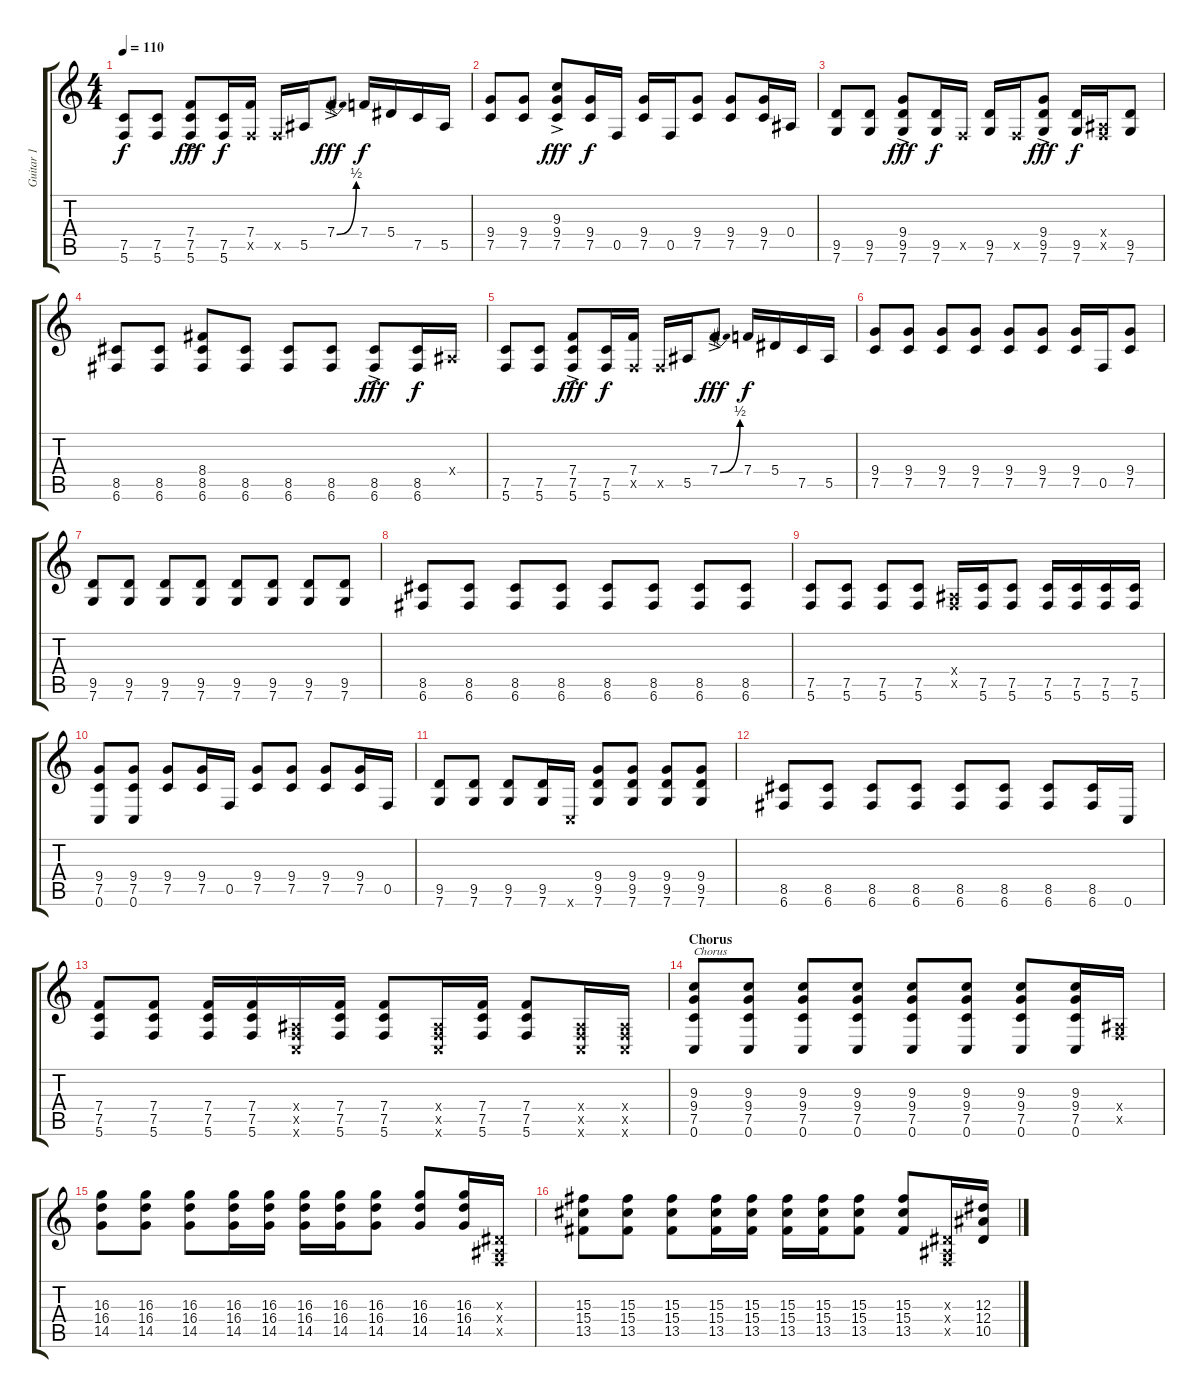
\track ("Guitar 1" "Guitar 1") {instrument distortionguitar}
\staff {score tabs}
\tuning (C4 G3 Eb3 Bb2 F2 C2) {hide}
\ts (4 4)
\tempo 110
\clef g2
\ks c
(7.5 5.6).8{dy f} (7.5 5.6).8 (7.4 7.5 5.6{ac}).8{dy fff} (7.5 5.6).16{dy f} (7.4 0.5{x}).16 0.5{x}.16 5.5.16 7.4{be (bend 0 0 60 2) ac}.8{dy fff} 7.4.16{dy f} 5.4.16 7.5.16 5.5.16 |
(9.4 7.5).8 (9.4 7.5).8 (9.3 9.4 7.5{ac}).8{dy fff} (9.4 7.5).16{dy f} 0.5.16 (9.4 7.5).16 0.5.16 (9.4 7.5).8 (9.4 7.5).8 (9.4 7.5).16 0.4.16 |
(9.5 7.6).8 (9.5 7.6).8 (9.4 9.5 7.6{ac}).8{dy fff} (9.5 7.6).16{dy f} 0.5{x}.16 (9.5 7.6).16 0.5{x}.16 (9.4 9.5 7.6{ac}).8{dy fff} (9.5 7.6).16{dy f} (0.4{x} 0.5{x}).16 (9.5 7.6).8 |
(8.5 6.6).8 (8.5 6.6).8 (8.4 8.5 6.6).8 (8.5 6.6).8 (8.5 6.6).8 (8.5 6.6).8 (8.5 6.6{ac}).8{dy fff} (8.5 6.6).16{dy f} 0.4{x}.16 |
(7.5 5.6).8 (7.5 5.6).8 (7.4 7.5 5.6{ac}).8{dy fff} (7.5 5.6).16{dy f} (7.4 0.5{x}).16 0.5{x}.16 5.5.16 7.4{be (bend 0 0 60 2) ac}.8{dy fff} 7.4.16{dy f} 5.4.16 7.5.16 5.5.16 |
(9.4 7.5).8 (9.4 7.5).8 (9.4 7.5).8 (9.4 7.5).8 (9.4 7.5).8 (9.4 7.5).8 (9.4 7.5).16 0.5.16 (9.4 7.5).8 |
(9.5 7.6).8 (9.5 7.6).8 (9.5 7.6).8 (9.5 7.6).8 (9.5 7.6).8 (9.5 7.6).8 (9.5 7.6).8 (9.5 7.6).8 |
(8.5 6.6).8 (8.5 6.6).8 (8.5 6.6).8 (8.5 6.6).8 (8.5 6.6).8 (8.5 6.6).8 (8.5 6.6).8 (8.5 6.6).8 |
(7.5 5.6).8 (7.5 5.6).8 (7.5 5.6).8 (7.5 5.6).8 (0.4{x} 0.5{x}).16 (7.5 5.6).16 (7.5 5.6).8 (7.5 5.6).16 (7.5 5.6).16 (7.5 5.6).16 (7.5 5.6).16 |
(9.4 7.5 0.6).8 (9.4 7.5 0.6).8 (9.4 7.5).8 (9.4 7.5).16 0.5.16 (9.4 7.5).8 (9.4 7.5).8 (9.4 7.5).8 (9.4 7.5).16 0.5.16 |
(9.5 7.6).8 (9.5 7.6).8 (9.5 7.6).8 (9.5 7.6).16 0.6{x}.16 (9.4 9.5 7.6).8 (9.4 9.5 7.6).8 (9.4 9.5 7.6).8 (9.4 9.5 7.6).8 |
(8.5 6.6).8 (8.5 6.6).8 (8.5 6.6).8 (8.5 6.6).8 (8.5 6.6).8 (8.5 6.6).8 (8.5 6.6).8 (8.5 6.6).16 0.6.16 |
(7.4 7.5 5.6).8 (7.4 7.5 5.6).8 (7.4 7.5 5.6).16 (7.4 7.5 5.6).16 (0.4{x} 0.5{x} 0.6{x}).16 (7.4 7.5 5.6).16 (7.4 7.5 5.6).8 (0.4{x} 0.5{x} 0.6{x}).16 (7.4 7.5 5.6).16 (7.4 7.5 5.6).8 (0.4{x} 0.5{x} 0.6{x}).16 (0.4{x} 0.5{x} 0.6{x}).16 |
\section ("" "Chorus")
(9.3 9.4 7.5 0.6).8{txt "Chorus"} (9.3 9.4 7.5 0.6).8 (9.3 9.4 7.5 0.6).8 (9.3 9.4 7.5 0.6).8 (9.3 9.4 7.5 0.6).8 (9.3 9.4 7.5 0.6).8 (9.3 9.4 7.5 0.6).8 (9.3 9.4 7.5 0.6).16 (0.4{x} 0.5{x}).16 |
(16.3 16.4 14.5).8 (16.3 16.4 14.5).8 (16.3 16.4 14.5).8 (16.3 16.4 14.5).16 (16.3 16.4 14.5).16 (16.3 16.4 14.5).16 (16.3 16.4 14.5).16 (16.3 16.4 14.5).8 (16.3 16.4 14.5).8 (16.3 16.4 14.5).16 (0.3{x} 0.4{x} 0.5{x}).16 |
(15.3 15.4 13.5).8 (15.3 15.4 13.5).8 (15.3 15.4 13.5).8 (15.3 15.4 13.5).16 (15.3 15.4 13.5).16 (15.3 15.4 13.5).16 (15.3 15.4 13.5).16 (15.3 15.4 13.5).8 (15.3 15.4 13.5).8 (0.3{x} 0.4{x} 0.5{x}).16 (12.3 12.4 10.5).16
